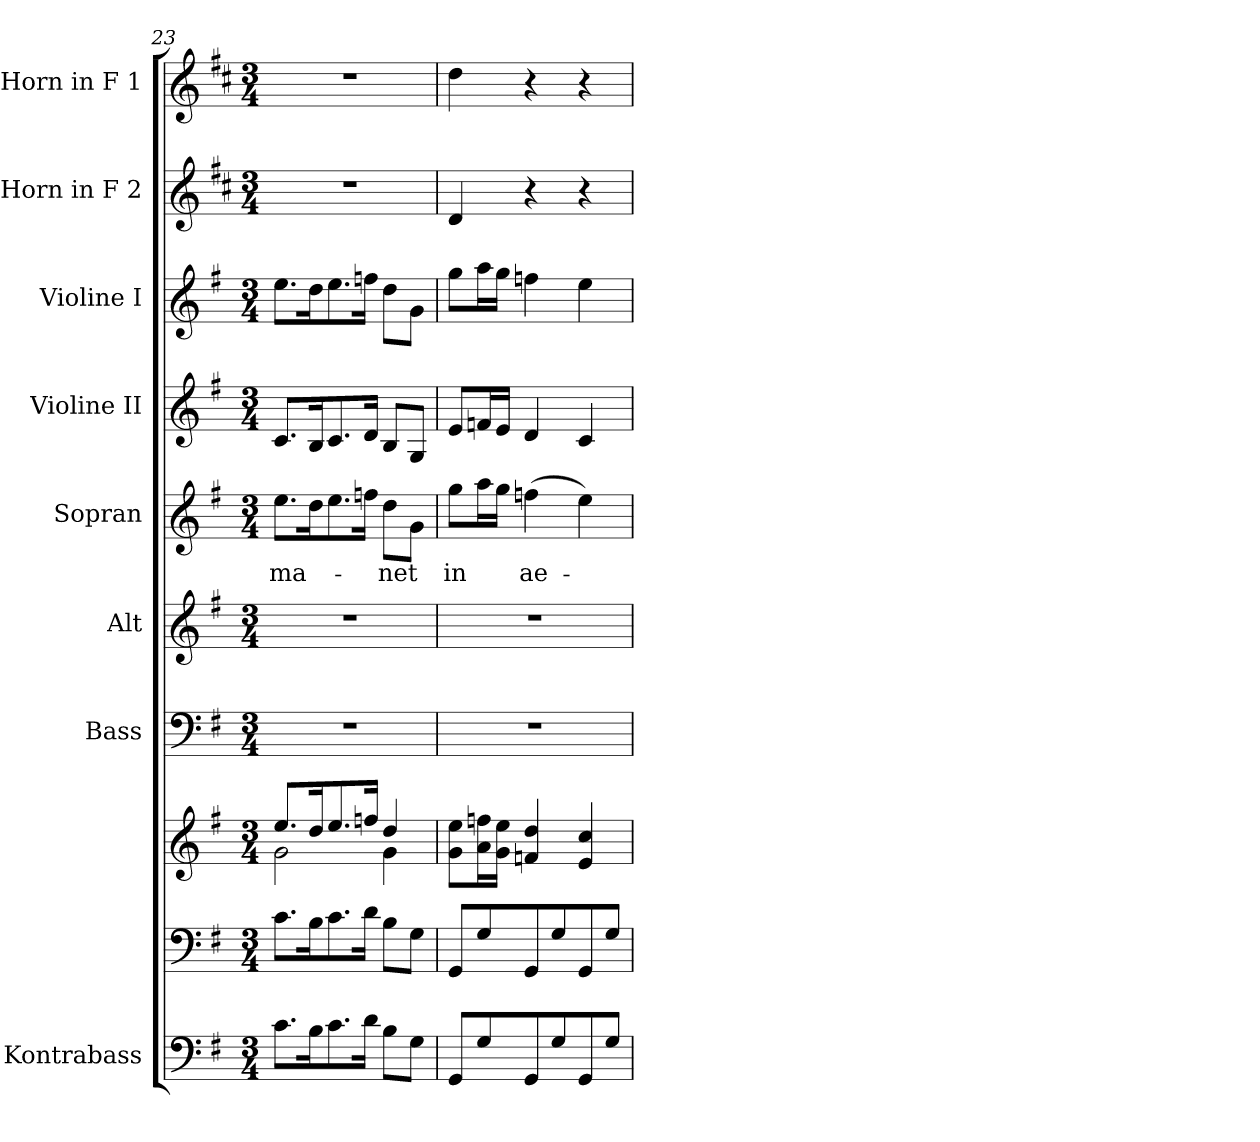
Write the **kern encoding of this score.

**kern	**kern	**kern	**kern	**kern	**kern	**text	**kern	**kern	**kern	**kern
*part9	*part8	*part8	*part7	*part6	*part5	*part5	*part4	*part3	*part2	*part1
*staff10	*staff9	*staff8	*staff7	*staff6	*staff5	*staff5	*staff4	*staff3	*staff2	*staff1
*I"Kontrabass	*	*	*I"Bass	*I"Alt	*I"Sopran	*	*I"Violine II	*I"Violine I	*I"Horn in F 2	*I"Horn in F 1
*I'Kb.	*	*	*I'B.	*I'A.	*I'S.	*	*I'Vl. II	*I'Vl. I	*	*
*clefF4	*clefF4	*clefG2	*clefF4	*clefG2	*clefG2	*	*clefG2	*clefG2	*clefG2	*clefG2
*ITrd7c12	*	*	*	*	*	*	*	*	*ITrd4c7	*ITrd4c7
*k[f#]	*k[f#]	*k[f#]	*k[f#]	*k[f#]	*k[f#]	*	*k[f#]	*k[f#]	*k[f#]	*k[f#]
*G:	*G:	*G:	*G:	*G:	*G:	*	*G:	*G:	*G:	*G:
*M3/4	*M3/4	*M3/4	*M3/4	*M3/4	*M3/4	*	*M3/4	*M3/4	*M3/4	*M3/4
=23	=23	=23	=23	=23	=23	=23	=23	=23	=23	=23
*	*	*^	*	*	*	*	*	*	*	*
!	!	!	!	!	!	!	!LO:LY:b	!	!	!	!
8.C\L	8.c\L	8.ee/L	2g\	2.r	2.r	8.ee\L	ma-	8.c/L	8.ee\L	2.r	2.r
16BB\k	16B\k	16dd/k	.	.	.	16dd\k	.	16B/k	16dd\k	.	.
8.C\	8.c\	8.ee/	.	.	.	8.ee\	.	8.c/	8.ee\	.	.
16D\Jk	16d\Jk	16ffn/Jk	.	.	.	16ffn\Jk	.	16d/Jk	16ffn\Jk	.	.
!	!	!	!	!	!	!	!LO:LY:b	!	!	!	!
8BB\L	8B\L	4dd/	4g\	.	.	8dd\L	-net	8B/L	8dd\L	.	.
8GG\J	8G\J	.	.	.	.	8g\J	.	8G/J	8g\J	.	.
*	*	*v	*v	*	*	*	*	*	*	*	*
!!LO:PB:g=z
=24	=24	=24	=24	=24	=24	=24	=24	=24	=24	=24
!	!	!	!	!	!	!LO:LY:b	!	!	!	!
8GGG/L	8GG/L	8g\ 8ee\L	2.r	2.r	8gg\L	in	8e/L	8gg\L	4G/	4g\
8GG/	8G/	16a\ 16ffn\L	.	.	16aa\L	.	16fn/L	16aa\L	.	.
.	.	16g\ 16ee\JJ	.	.	16gg\JJ	.	16e/JJ	16gg\JJ	.	.
!	!	!	!	!	!	!LO:LY:b	!	!	!	!
8GGG/	8GG/	4fn/ 4dd/	.	.	(>4ffn\	ae-	4d/	4ffn\	4r	4r
8GG/	8G/	.	.	.	.	.	.	.	.	.
8GGG/	8GG/	4e/ 4cc/	.	.	4ee\)	.	4c/	4ee\	4r	4r
8GG/J	8G/J	.	.	.	.	.	.	.	.	.
=	=	=	=	=	=	=	=	=	=	=
*-	*-	*-	*-	*-	*-	*-	*-	*-	*-	*-
